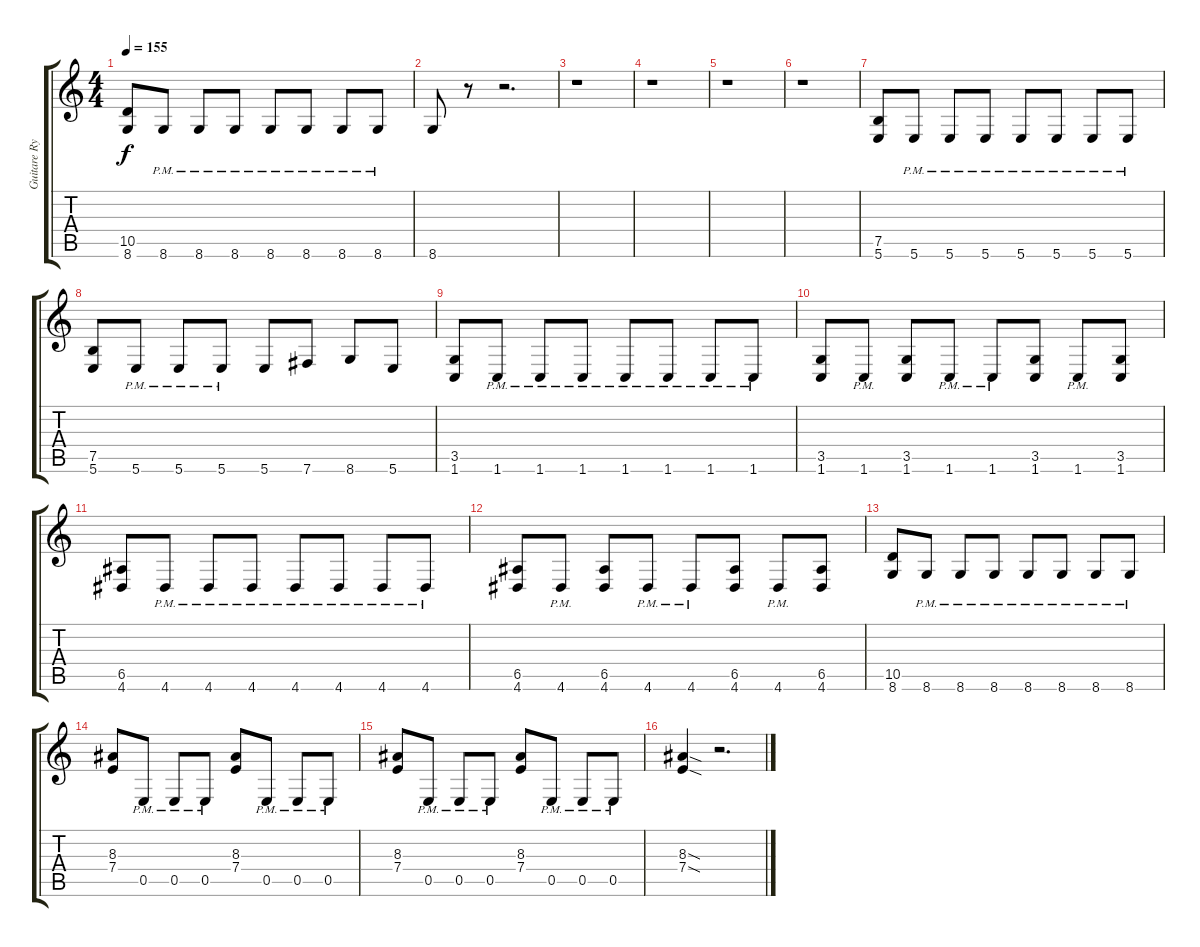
\track ("Guitare Rythmique" "Guitare Ry") {instrument distortionguitar}
\staff {score tabs}
\tuning (B3 Gb3 D3 A2 E2 B1) {hide}
\ts (4 4)
\tempo 155
\clef g2
\ks c
(10.5 8.6).8{dy f} 8.6{pm}.8 8.6{pm}.8 8.6{pm}.8 8.6{pm}.8 8.6{pm}.8 8.6{pm}.8 8.6{pm}.8 |
8.6.8 r.8 r.2{d} |
r.1 |
r.1 |
r.1 |
r.1 |
(7.5 5.6).8 5.6{pm}.8 5.6{pm}.8 5.6{pm}.8 5.6{pm}.8 5.6{pm}.8 5.6{pm}.8 5.6{pm}.8 |
(7.5 5.6).8 5.6{pm}.8 5.6{pm}.8 5.6{pm}.8 5.6.8 7.6.8 8.6.8 5.6.8 |
(3.5 1.6).8 1.6{pm}.8 1.6{pm}.8 1.6{pm}.8 1.6{pm}.8 1.6{pm}.8 1.6{pm}.8 1.6{pm}.8 |
(3.5 1.6).8 1.6{pm}.8 (3.5 1.6).8 1.6{pm}.8 1.6{pm}.8 (3.5 1.6).8 1.6{pm}.8 (3.5 1.6).8 |
(6.5 4.6).8 4.6{pm}.8 4.6{pm}.8 4.6{pm}.8 4.6{pm}.8 4.6{pm}.8 4.6{pm}.8 4.6{pm}.8 |
(6.5 4.6).8 4.6{pm}.8 (6.5 4.6).8 4.6{pm}.8 4.6{pm}.8 (6.5 4.6).8 4.6{pm}.8 (6.5 4.6).8 |
(10.5 8.6).8 8.6{pm}.8 8.6{pm}.8 8.6{pm}.8 8.6{pm}.8 8.6{pm}.8 8.6{pm}.8 8.6{pm}.8 |
(8.3 7.4).8 0.5{pm}.8 0.5{pm}.8 0.5{pm}.8 (8.3 7.4).8 0.5{pm}.8 0.5{pm}.8 0.5{pm}.8 |
(8.3 7.4).8 0.5{pm}.8 0.5{pm}.8 0.5{pm}.8 (8.3 7.4).8 0.5{pm}.8 0.5{pm}.8 0.5{pm}.8 |
(8.3{sod} 7.4{sod}).4 r.2{d}
